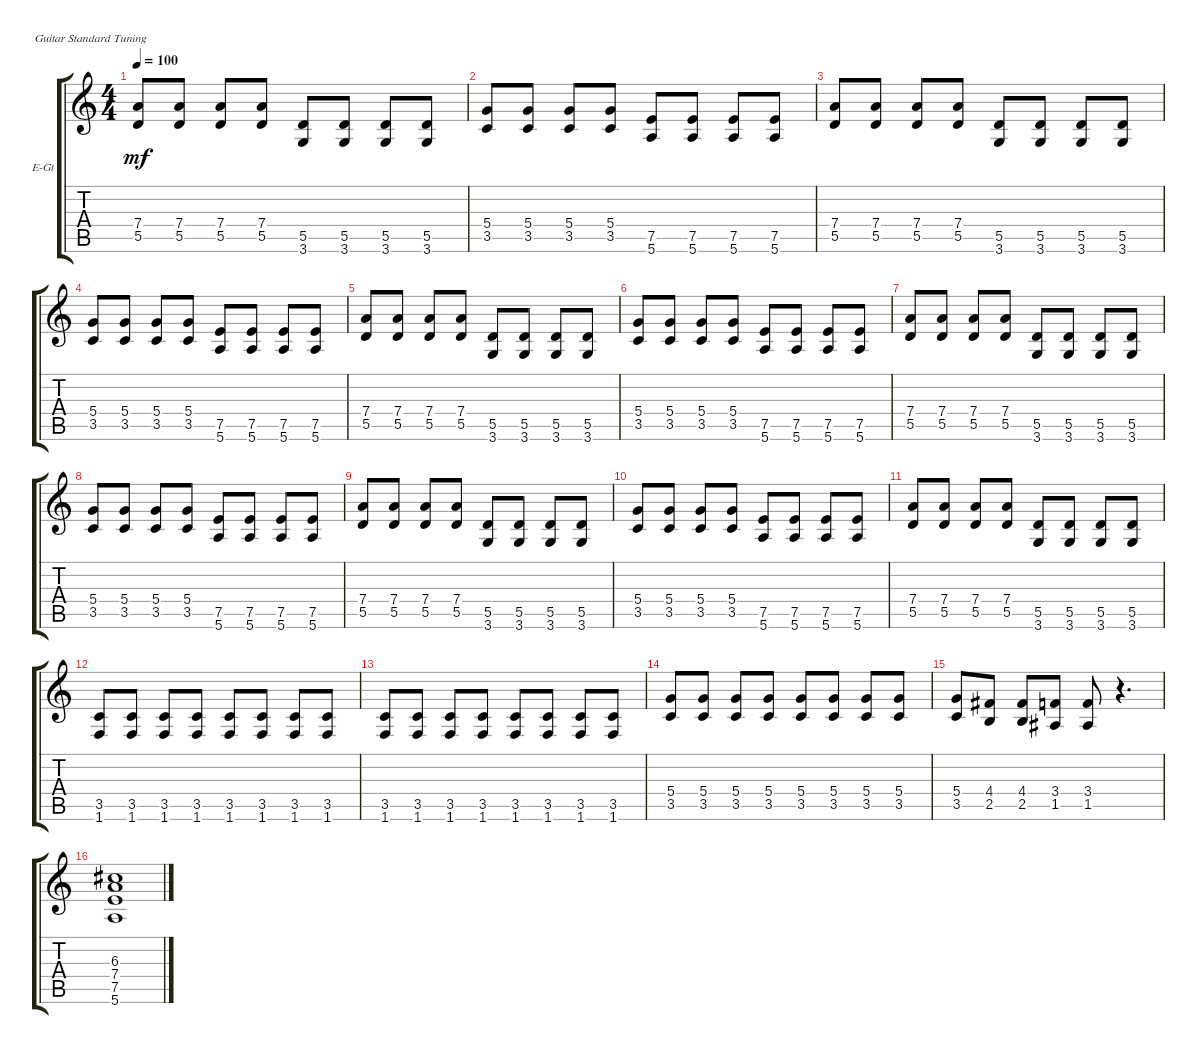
\defaultSystemsLayout 4
\bracketExtendMode groupsimilarinstruments
\firstSystemTrackNameOrientation horizontal
\otherSystemsTrackNameOrientation horizontal
\track ("Electric Guitar" "E-Gt") {instrument distortionguitar}
\staff {score tabs}
\tuning (E4 B3 G3 D3 A2 E2)
\ts (4 4)
\tempo 100
\clef g2
\ks c
(7.4 5.5).8{dy mf} (7.4 5.5).8 (7.4 5.5).8 (7.4 5.5).8 (3.6 5.5).8 (3.6 5.5).8 (3.6 5.5).8 (3.6 5.5).8 |
(3.5 5.4).8 (3.5 5.4).8 (3.5 5.4).8 (3.5 5.4).8 (5.6 7.5).8 (5.6 7.5).8 (5.6 7.5).8 (5.6 7.5).8 |
(7.4 5.5).8 (7.4 5.5).8 (7.4 5.5).8 (7.4 5.5).8 (3.6 5.5).8 (3.6 5.5).8 (3.6 5.5).8 (3.6 5.5).8 |
(3.5 5.4).8 (3.5 5.4).8 (3.5 5.4).8 (3.5 5.4).8 (5.6 7.5).8 (5.6 7.5).8 (5.6 7.5).8 (5.6 7.5).8 |
(5.5 7.4).8 (5.5 7.4).8 (5.5 7.4).8 (5.5 7.4).8 (3.6 5.5).8 (3.6 5.5).8 (3.6 5.5).8 (3.6 5.5).8 |
(3.5 5.4).8 (3.5 5.4).8 (3.5 5.4).8 (3.5 5.4).8 (5.6 7.5).8 (5.6 7.5).8 (5.6 7.5).8 (5.6 7.5).8 |
(5.5 7.4).8 (5.5 7.4).8 (5.5 7.4).8 (5.5 7.4).8 (3.6 5.5).8 (3.6 5.5).8 (3.6 5.5).8 (3.6 5.5).8 |
(3.5 5.4).8 (3.5 5.4).8 (3.5 5.4).8 (3.5 5.4).8 (5.6 7.5).8 (5.6 7.5).8 (5.6 7.5).8 (5.6 7.5).8 |
(5.5 7.4).8 (5.5 7.4).8 (5.5 7.4).8 (5.5 7.4).8 (3.6 5.5).8 (3.6 5.5).8 (3.6 5.5).8 (3.6 5.5).8 |
(3.5 5.4).8 (3.5 5.4).8 (3.5 5.4).8 (3.5 5.4).8 (5.6 7.5).8 (5.6 7.5).8 (5.6 7.5).8 (5.6 7.5).8 |
(5.5 7.4).8 (5.5 7.4).8 (5.5 7.4).8 (5.5 7.4).8 (3.6 5.5).8 (3.6 5.5).8 (3.6 5.5).8 (3.6 5.5).8 |
(1.6 3.5).8 (1.6 3.5).8 (1.6 3.5).8 (1.6 3.5).8 (1.6 3.5).8 (1.6 3.5).8 (1.6 3.5).8 (1.6 3.5).8 |
(1.6 3.5).8 (1.6 3.5).8 (1.6 3.5).8 (1.6 3.5).8 (1.6 3.5).8 (1.6 3.5).8 (1.6 3.5).8 (1.6 3.5).8 |
(5.4 3.5).8 (5.4 3.5).8 (5.4 3.5).8 (5.4 3.5).8 (5.4 3.5).8 (5.4 3.5).8 (5.4 3.5).8 (5.4 3.5).8 |
(5.4 3.5).8 (4.4 2.5).8 (2.5 4.4).8 (1.5 3.4).8 (1.5 3.4).8 r.4{d} |
(5.6 7.5 7.4 6.3).1
